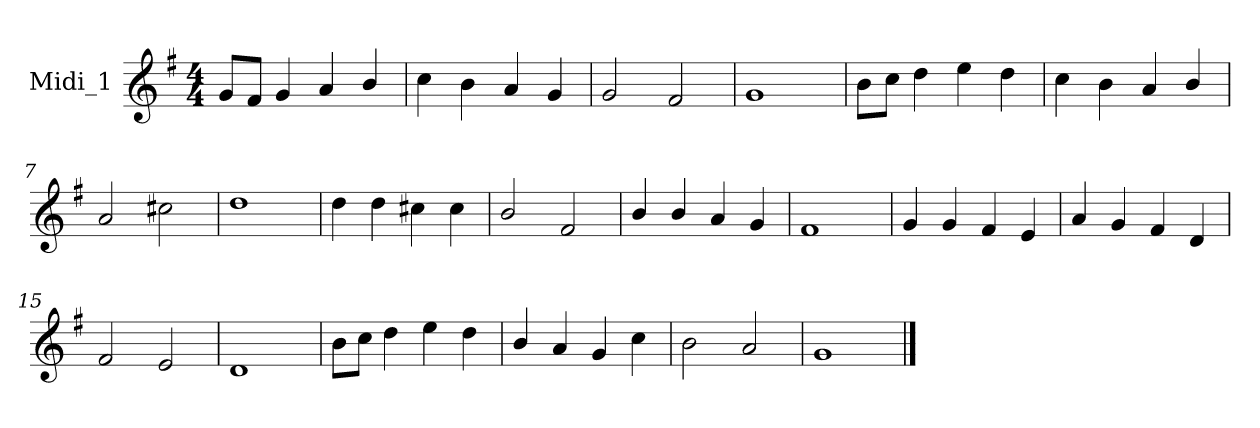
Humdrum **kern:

**kern
*part1
*staff1
*I"Midi_1
*clefG2
*k[f#]
*G:
*M4/4
=1
8gL
8f#J
4g
4a
4b/
=2
4cc
4b
4a
4g
=3
2g
2f#
=4
1g
!!LO:LB:g=z
=5
8bL
8ccJ
4dd
4ee
4dd
=6
4cc
4b
4a
4b/
=7
2a
2cc#X
=8
1dd
!!LO:LB:g=z
=9
4dd
4dd
4cc#X
4cc#
=10
2b/
2f#/
=11
4b/
4b/
4a
4g
=12
1f#
!!LO:LB:g=z
=13
4g
4g
4f#
4e
=14
4a
4g
4f#
4d
=15
2f#
2e
=16
1d
!!LO:LB:g=z
=17
8bL
8ccJ
4dd
4ee
4dd
=18
4b/
4a
4g
4cc
=19
2b
2a
=20
1g
==
*-
